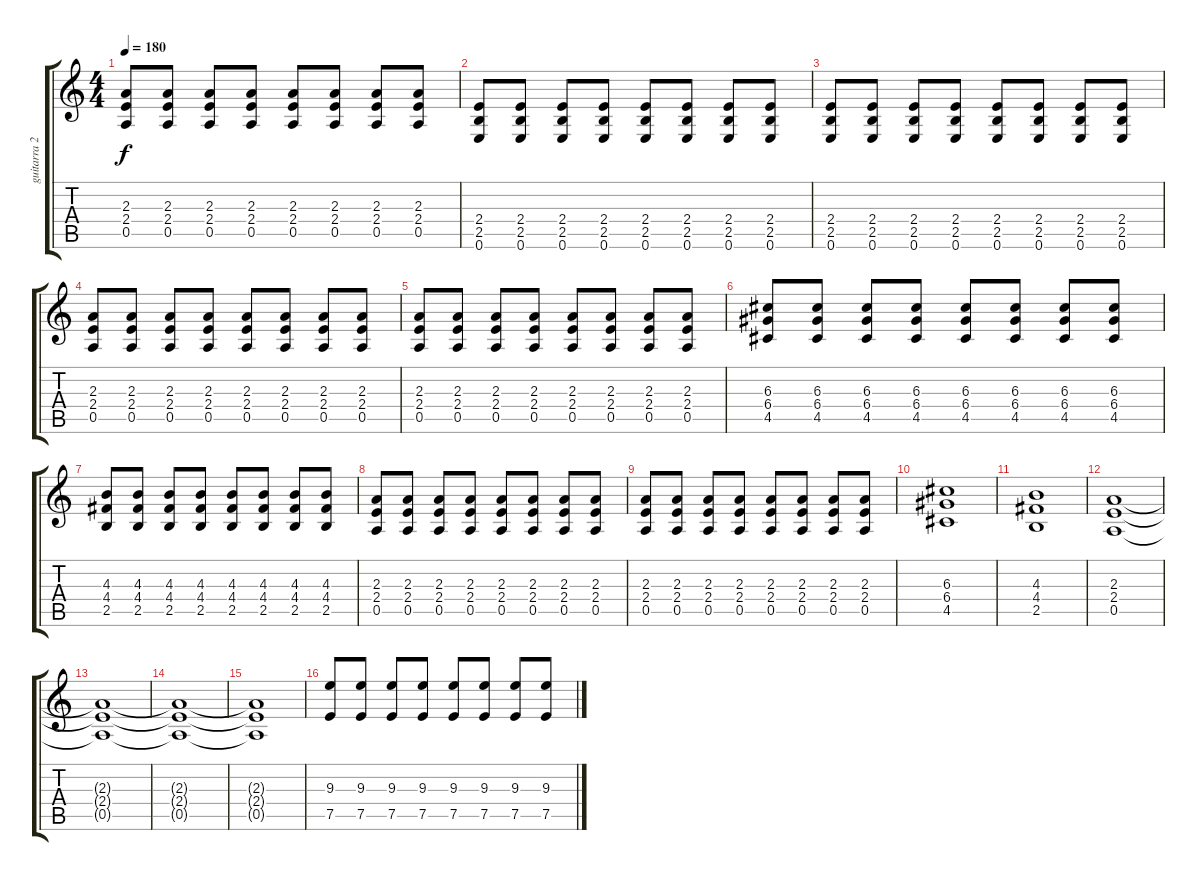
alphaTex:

\track ("guitarra 2" "guitarra 2") {instrument overdrivenguitar}
\staff {score tabs}
\tuning (E4 B3 G3 D3 A2 E2) {hide}
\ts (4 4)
\tempo 180
\clef g2
\ks c
(2.3 2.4 0.5).8{dy f} (2.3 2.4 0.5).8 (2.3 2.4 0.5).8 (2.3 2.4 0.5).8 (2.3 2.4 0.5).8 (2.3 2.4 0.5).8 (2.3 2.4 0.5).8 (2.3 2.4 0.5).8 |
(2.4 2.5 0.6).8 (2.4 2.5 0.6).8 (2.4 2.5 0.6).8 (2.4 2.5 0.6).8 (2.4 2.5 0.6).8 (2.4 2.5 0.6).8 (2.4 2.5 0.6).8 (2.4 2.5 0.6).8 |
(2.4 2.5 0.6).8 (2.4 2.5 0.6).8 (2.4 2.5 0.6).8 (2.4 2.5 0.6).8 (2.4 2.5 0.6).8 (2.4 2.5 0.6).8 (2.4 2.5 0.6).8 (2.4 2.5 0.6).8 |
(2.3 2.4 0.5).8 (2.3 2.4 0.5).8 (2.3 2.4 0.5).8 (2.3 2.4 0.5).8 (2.3 2.4 0.5).8 (2.3 2.4 0.5).8 (2.3 2.4 0.5).8 (2.3 2.4 0.5).8 |
(2.3 2.4 0.5).8 (2.3 2.4 0.5).8 (2.3 2.4 0.5).8 (2.3 2.4 0.5).8 (2.3 2.4 0.5).8 (2.3 2.4 0.5).8 (2.3 2.4 0.5).8 (2.3 2.4 0.5).8 |
(6.3 6.4 4.5).8 (6.3 6.4 4.5).8 (6.3 6.4 4.5).8 (6.3 6.4 4.5).8 (6.3 6.4 4.5).8 (6.3 6.4 4.5).8 (6.3 6.4 4.5).8 (6.3 6.4 4.5).8 |
(4.3 4.4 2.5).8 (4.3 4.4 2.5).8 (4.3 4.4 2.5).8 (4.3 4.4 2.5).8 (4.3 4.4 2.5).8 (4.3 4.4 2.5).8 (4.3 4.4 2.5).8 (4.3 4.4 2.5).8 |
(2.3 2.4 0.5).8 (2.3 2.4 0.5).8 (2.3 2.4 0.5).8 (2.3 2.4 0.5).8 (2.3 2.4 0.5).8 (2.3 2.4 0.5).8 (2.3 2.4 0.5).8 (2.3 2.4 0.5).8 |
(2.3 2.4 0.5).8 (2.3 2.4 0.5).8 (2.3 2.4 0.5).8 (2.3 2.4 0.5).8 (2.3 2.4 0.5).8 (2.3 2.4 0.5).8 (2.3 2.4 0.5).8 (2.3 2.4 0.5).8 |
(6.3 6.4 4.5).1 |
(4.3 4.4 2.5).1 |
(2.3 2.4 0.5).1 |
(2.3{t} 2.4{t} 0.5{t}).1 |
(2.3{t} 2.4{t} 0.5{t}).1 |
(2.3{t} 2.4{t} 0.5{t}).1 |
(9.3 7.5).8 (9.3 7.5).8 (9.3 7.5).8 (9.3 7.5).8 (9.3 7.5).8 (9.3 7.5).8 (9.3 7.5).8 (9.3 7.5).8
